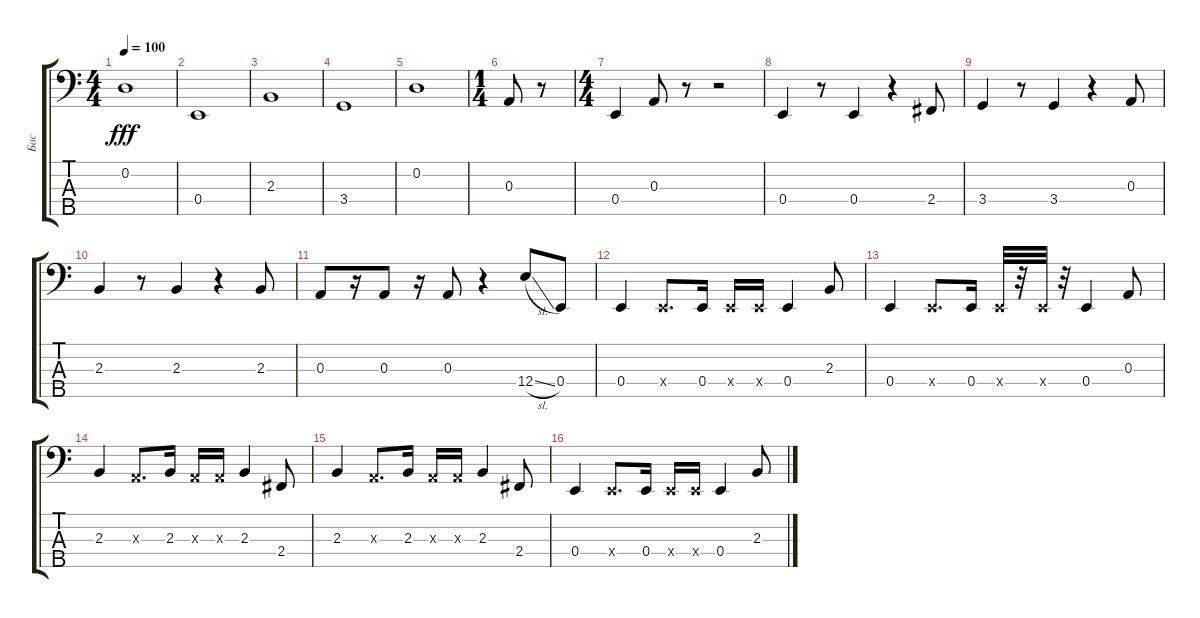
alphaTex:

\track ("Бас" "Бас") {instrument electricbassfinger}
\staff {score tabs}
\tuning (G2 D2 A1 E1 B0) {hide}
\ts (4 4)
\tempo 100
\clef f4
\ks c
0.2.1{dy fff} |
0.4.1 |
2.3.1 |
3.4.1 |
0.2.1 |
\ts (1 4)
0.3.8 r.8 |
\ts (4 4)
0.4.4 0.3.8 r.8 r.2 |
0.4.4 r.8 0.4.4 r.4 2.4.8 |
3.4.4 r.8 3.4.4 r.4 0.3.8 |
2.3.4 r.8 2.3.4 r.4 2.3.8 |
0.3.8 r.16 0.3.8 r.16 0.3.8 r.4 12.4{sl}.8 0.4.8 |
0.4.4 0.4{x}.8{d} 0.4.16 0.4{x}.16 0.4{x}.16 0.4.4 2.3.8 |
0.4.4 0.4{x}.8{d} 0.4.16 0.4{x}.32 r.32 0.4{x}.32 r.32 0.4.4 0.3.8 |
2.3.4 0.3{x}.8{d} 2.3.16 0.3{x}.16 0.3{x}.16 2.3.4 2.4.8 |
2.3.4 0.3{x}.8{d} 2.3.16 0.3{x}.16 0.3{x}.16 2.3.4 2.4.8 |
0.4.4 0.4{x}.8{d} 0.4.16 0.4{x}.16 0.4{x}.16 0.4.4 2.3.8
